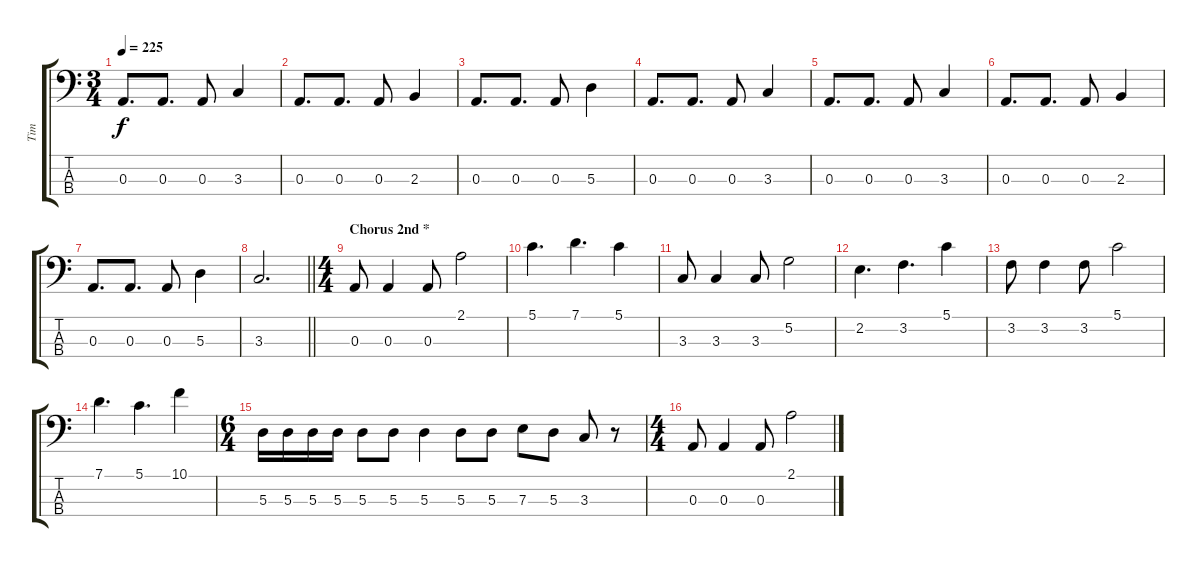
\track ("Tim" "Tim") {instrument electricbasspick}
\staff {score tabs}
\tuning (G2 D2 A1 E1) {hide}
\ts (3 4)
\tempo 225
\clef f4
\ks c
0.3.8{d dy f} 0.3.8{d} 0.3.8 3.3.4 |
0.3.8{d} 0.3.8{d} 0.3.8 2.3.4 |
0.3.8{d} 0.3.8{d} 0.3.8 5.3.4 |
0.3.8{d} 0.3.8{d} 0.3.8 3.3.4 |
0.3.8{d} 0.3.8{d} 0.3.8 3.3.4 |
0.3.8{d} 0.3.8{d} 0.3.8 2.3.4 |
0.3.8{d} 0.3.8{d} 0.3.8 5.3.4 |
\barLineRight lightlight
3.3.2{d} |
\ts (4 4)
\section ("" "Chorus 2nd *")
0.3.8 0.3.4 0.3.8 2.1.2 |
5.1.4{d} 7.1.4{d} 5.1.4 |
3.3.8 3.3.4 3.3.8 5.2.2 |
2.2.4{d} 3.2.4{d} 5.1.4 |
3.2.8 3.2.4 3.2.8 5.1.2 |
7.1.4{d} 5.1.4{d} 10.1.4 |
\ts (6 4)
5.3.16 5.3.16 5.3.16 5.3.16 5.3.8 5.3.8 5.3.4 5.3.8 5.3.8 7.3.8 5.3.8 3.3.8 r.8 |
\ts (4 4)
0.3.8 0.3.4 0.3.8 2.1.2
